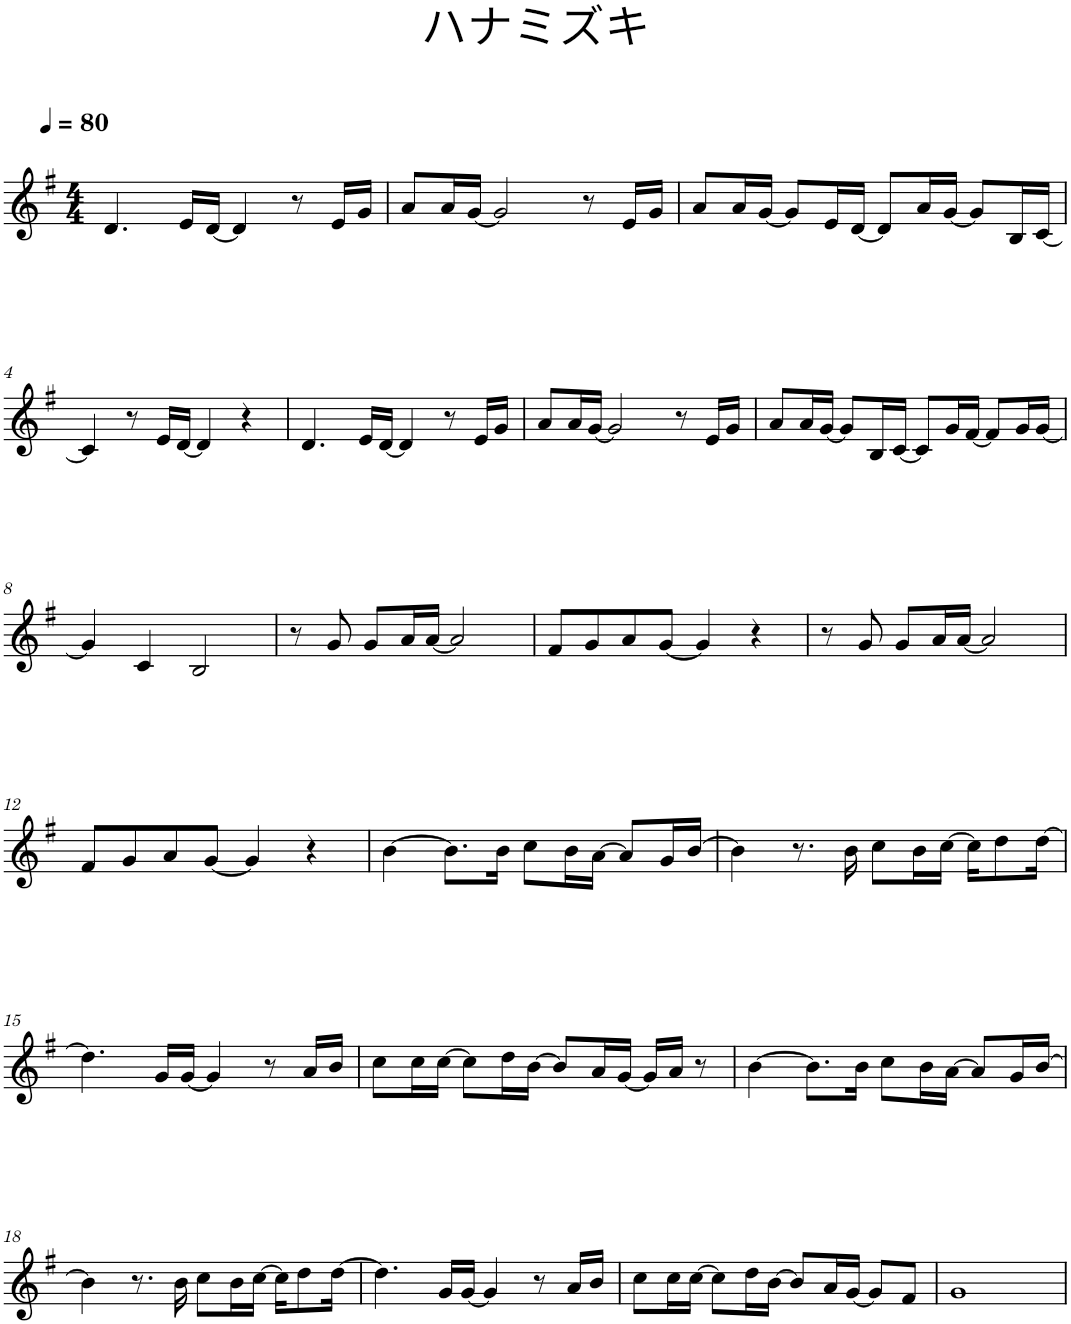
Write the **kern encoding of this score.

**kern
*part1
*staff1
*I"Piano
*I'Pno.
*clefG2
*k[f#]
*G:
*M4/4
*MM80
=1
4.d/
16e/LL
[16d/JJ
4d/]
8r
16e/LL
16g/JJ
=2
8a/L
16a/L
[16g/JJ
2g/]
8r
16e/LL
16g/JJ
=3
8a/L
16a/L
[16g/JJ
8g/L]
16e/L
[16d/JJ
8d/L]
16a/L
[16g/JJ
8g/L]
16B/L
[16c/JJ
!!LO:LB:g=z
=4
4c/]
8r
16e/LL
[16d/JJ
4d/]
4r
=5
4.d/
16e/LL
[16d/JJ
4d/]
8r
16e/LL
16g/JJ
=6
8a/L
16a/L
[16g/JJ
2g/]
8r
16e/LL
16g/JJ
=7
8a/L
16a/L
[16g/JJ
8g/L]
16B/L
[16c/JJ
8c/L]
16g/L
[16f#/JJ
8f#/L]
16g/L
[16g/JJ
!!LO:LB:g=z
=8
4g/]
4c/
2B/
=9
8r
8g/
8g/L
16a/L
[16a/JJ
2a/]
=10
8f#/L
8g/
8a/
[8g/J
4g/]
4r
=11
8r
8g/
8g/L
16a/L
[16a/JJ
2a/]
!!LO:LB:g=z
=12
8f#/L
8g/
8a/
[8g/J
4g/]
4r
=13
[4b\
8.b\L]
16b\Jk
8cc\L
16b\L
[16a\JJ
8a/L]
16g/L
[16b/JJ
=14
4b\]
8.r
16b\
8cc\L
16b\L
[16cc\JJ
16cc\KL]
8dd\
[16dd\Jk
!!LO:LB:g=z
=15
4.dd\]
16g/LL
[16g/JJ
4g/]
8r
16a/LL
16b/JJ
=16
8cc\L
16cc\L
[16cc\JJ
8cc\L]
16dd\L
[16b\JJ
8b/L]
16a/L
[16g/JJ
16g/LL]
16a/JJ
8r
=17
[4b\
8.b\L]
16b\Jk
8cc\L
16b\L
[16a\JJ
8a/L]
16g/L
[16b/JJ
!!LO:LB:g=z
=18
4b\]
8.r
16b\
8cc\L
16b\L
[16cc\JJ
16cc\KL]
8dd\
[16dd\Jk
=19
4.dd\]
16g/LL
[16g/JJ
4g/]
8r
16a/LL
16b/JJ
=20
8cc\L
16cc\L
[16cc\JJ
8cc\L]
16dd\L
[16b\JJ
8b/L]
16a/L
[16g/JJ
8g/L]
8f#/J
=21
1g
=
*-
